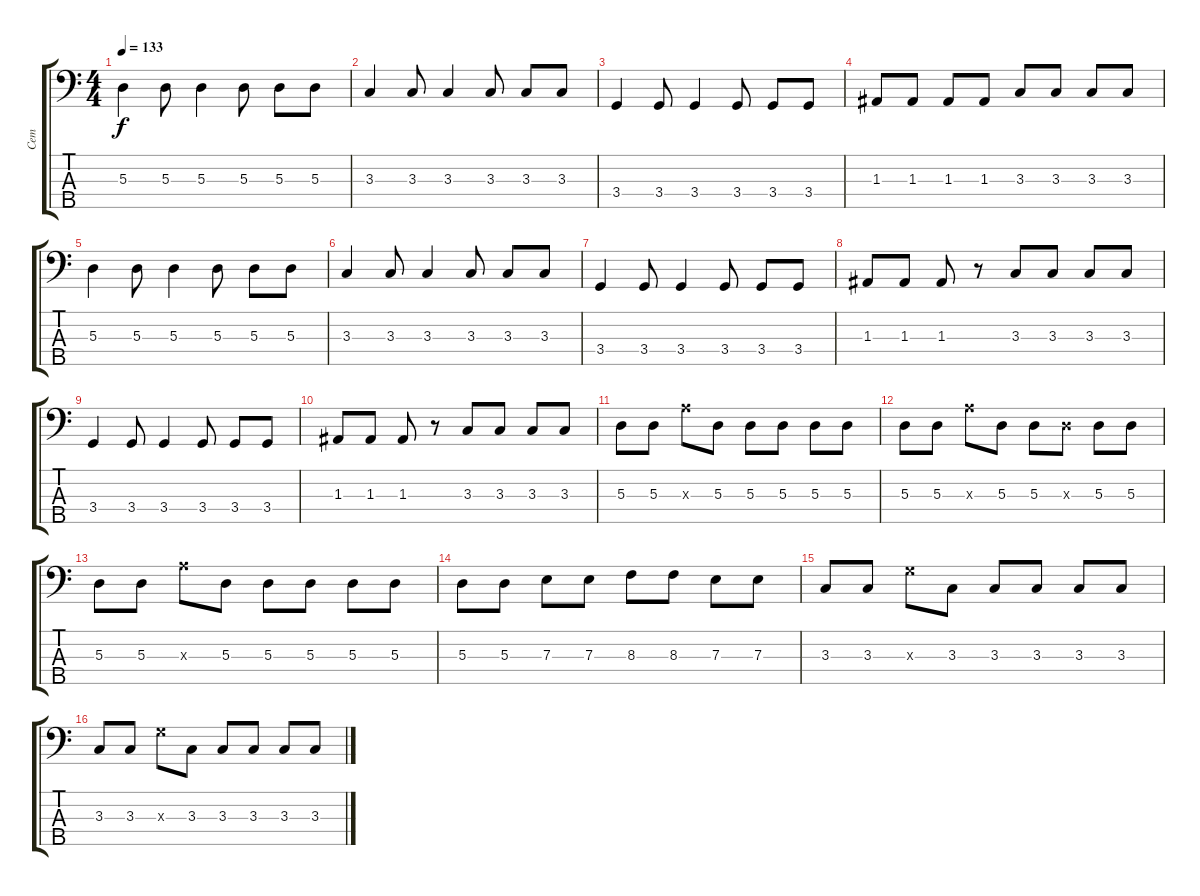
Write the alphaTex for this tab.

\track ("Cem" "Cem") {instrument electricbassfinger}
\staff {score tabs}
\tuning (G2 D2 A1 E1 B0) {hide}
\ts (4 4)
\tempo 133
\clef f4
\ks c
5.3.4{dy f} 5.3.8 5.3.4 5.3.8 5.3.8 5.3.8 |
3.3.4 3.3.8 3.3.4 3.3.8 3.3.8 3.3.8 |
3.4.4 3.4.8 3.4.4 3.4.8 3.4.8 3.4.8 |
1.3.8 1.3.8 1.3.8 1.3.8 3.3.8 3.3.8 3.3.8 3.3.8 |
5.3.4 5.3.8 5.3.4 5.3.8 5.3.8 5.3.8 |
3.3.4 3.3.8 3.3.4 3.3.8 3.3.8 3.3.8 |
3.4.4 3.4.8 3.4.4 3.4.8 3.4.8 3.4.8 |
1.3.8 1.3.8 1.3.8 r.8 3.3.8 3.3.8 3.3.8 3.3.8 |
3.4.4 3.4.8 3.4.4 3.4.8 3.4.8 3.4.8 |
1.3.8 1.3.8 1.3.8 r.8 3.3.8 3.3.8 3.3.8 3.3.8 |
5.3.8 5.3.8 12.3{x}.8 5.3.8 5.3.8 5.3.8 5.3.8 5.3.8 |
5.3.8 5.3.8 12.3{x}.8 5.3.8 5.3.8 5.3{x}.8 5.3.8 5.3.8 |
5.3.8 5.3.8 12.3{x}.8 5.3.8 5.3.8 5.3.8 5.3.8 5.3.8 |
5.3.8 5.3.8 7.3.8 7.3.8 8.3.8 8.3.8 7.3.8 7.3.8 |
3.3.8 3.3.8 10.3{x}.8 3.3.8 3.3.8 3.3.8 3.3.8 3.3.8 |
3.3.8 3.3.8 10.3{x}.8 3.3.8 3.3.8 3.3.8 3.3.8 3.3.8
